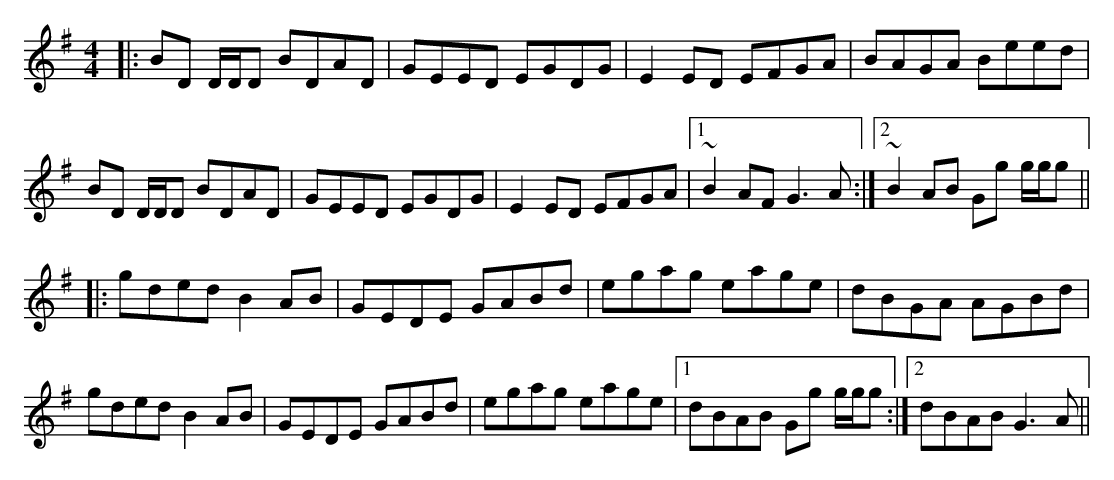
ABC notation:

X:1
M:4/4
K:G
|:BD D/D/D BDAD|GEED EGDG|E2ED EFGA|BAGA Beed|
BD D/D/D BDAD|GEED EGDG|E2ED EFGA|1 ~B2AF G3A:|2 ~B2AB Gg g/g/g||
|:gded B2AB|GEDE GABd|egag eage|dBGA AGBd|
gded B2AB|GEDE GABd|egag eage|1 dBAB Gg g/g/g:|2 dBAB G3A||
